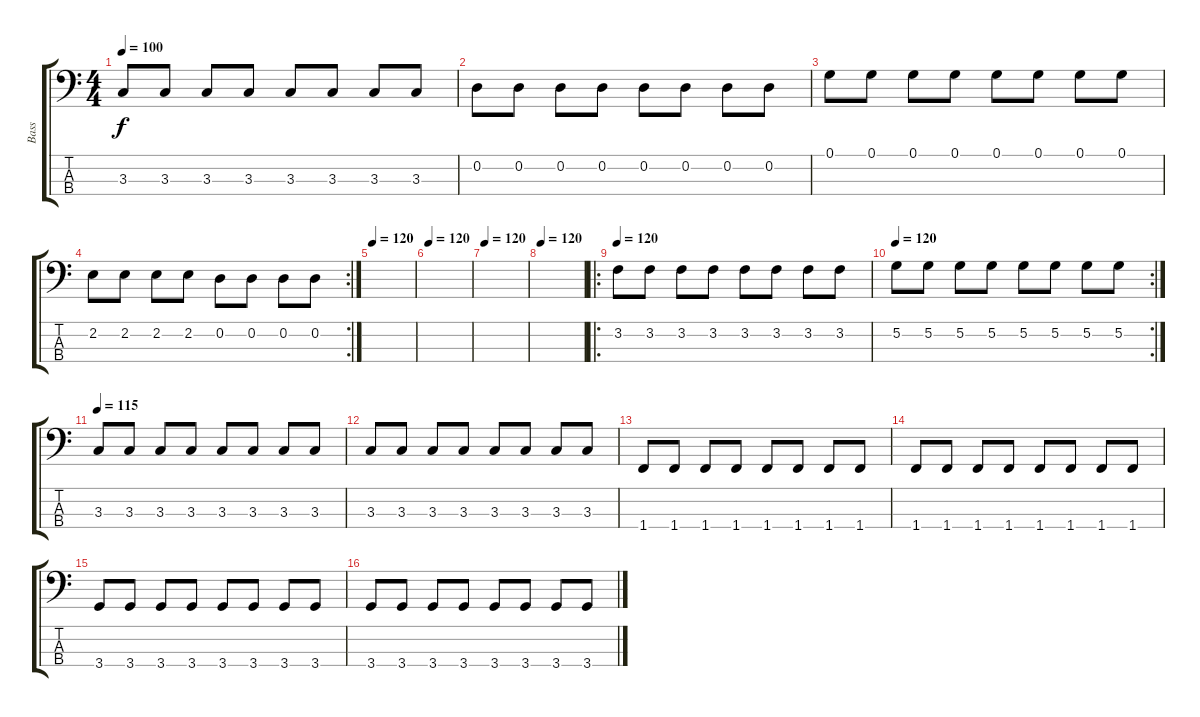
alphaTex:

\track ("Bass" "Bass") {instrument electricbassfinger}
\staff {score tabs}
\tuning (G2 D2 A1 E1) {hide}
\ts (4 4)
\tempo 100
\clef f4
\ks c
3.3.8{dy f} 3.3.8 3.3.8 3.3.8 3.3.8 3.3.8 3.3.8 3.3.8 |
0.2.8 0.2.8 0.2.8 0.2.8 0.2.8 0.2.8 0.2.8 0.2.8 |
0.1.8 0.1.8 0.1.8 0.1.8 0.1.8 0.1.8 0.1.8 0.1.8 |
\rc 2
2.2.8 2.2.8 2.2.8 2.2.8 0.2.8 0.2.8 0.2.8 0.2.8 |
\tempo 120
|
\tempo 120
|
\tempo 120
|
\tempo 120
|
\ro
\tempo 120
3.2.8 3.2.8 3.2.8 3.2.8 3.2.8 3.2.8 3.2.8 3.2.8 |
\rc 2
\tempo 120
5.2.8 5.2.8 5.2.8 5.2.8 5.2.8 5.2.8 5.2.8 5.2.8 |
\tempo 115
3.3.8 3.3.8 3.3.8 3.3.8 3.3.8 3.3.8 3.3.8 3.3.8 |
3.3.8 3.3.8 3.3.8 3.3.8 3.3.8 3.3.8 3.3.8 3.3.8 |
1.4.8 1.4.8 1.4.8 1.4.8 1.4.8 1.4.8 1.4.8 1.4.8 |
1.4.8 1.4.8 1.4.8 1.4.8 1.4.8 1.4.8 1.4.8 1.4.8 |
3.4.8 3.4.8 3.4.8 3.4.8 3.4.8 3.4.8 3.4.8 3.4.8 |
3.4.8 3.4.8 3.4.8 3.4.8 3.4.8 3.4.8 3.4.8 3.4.8
